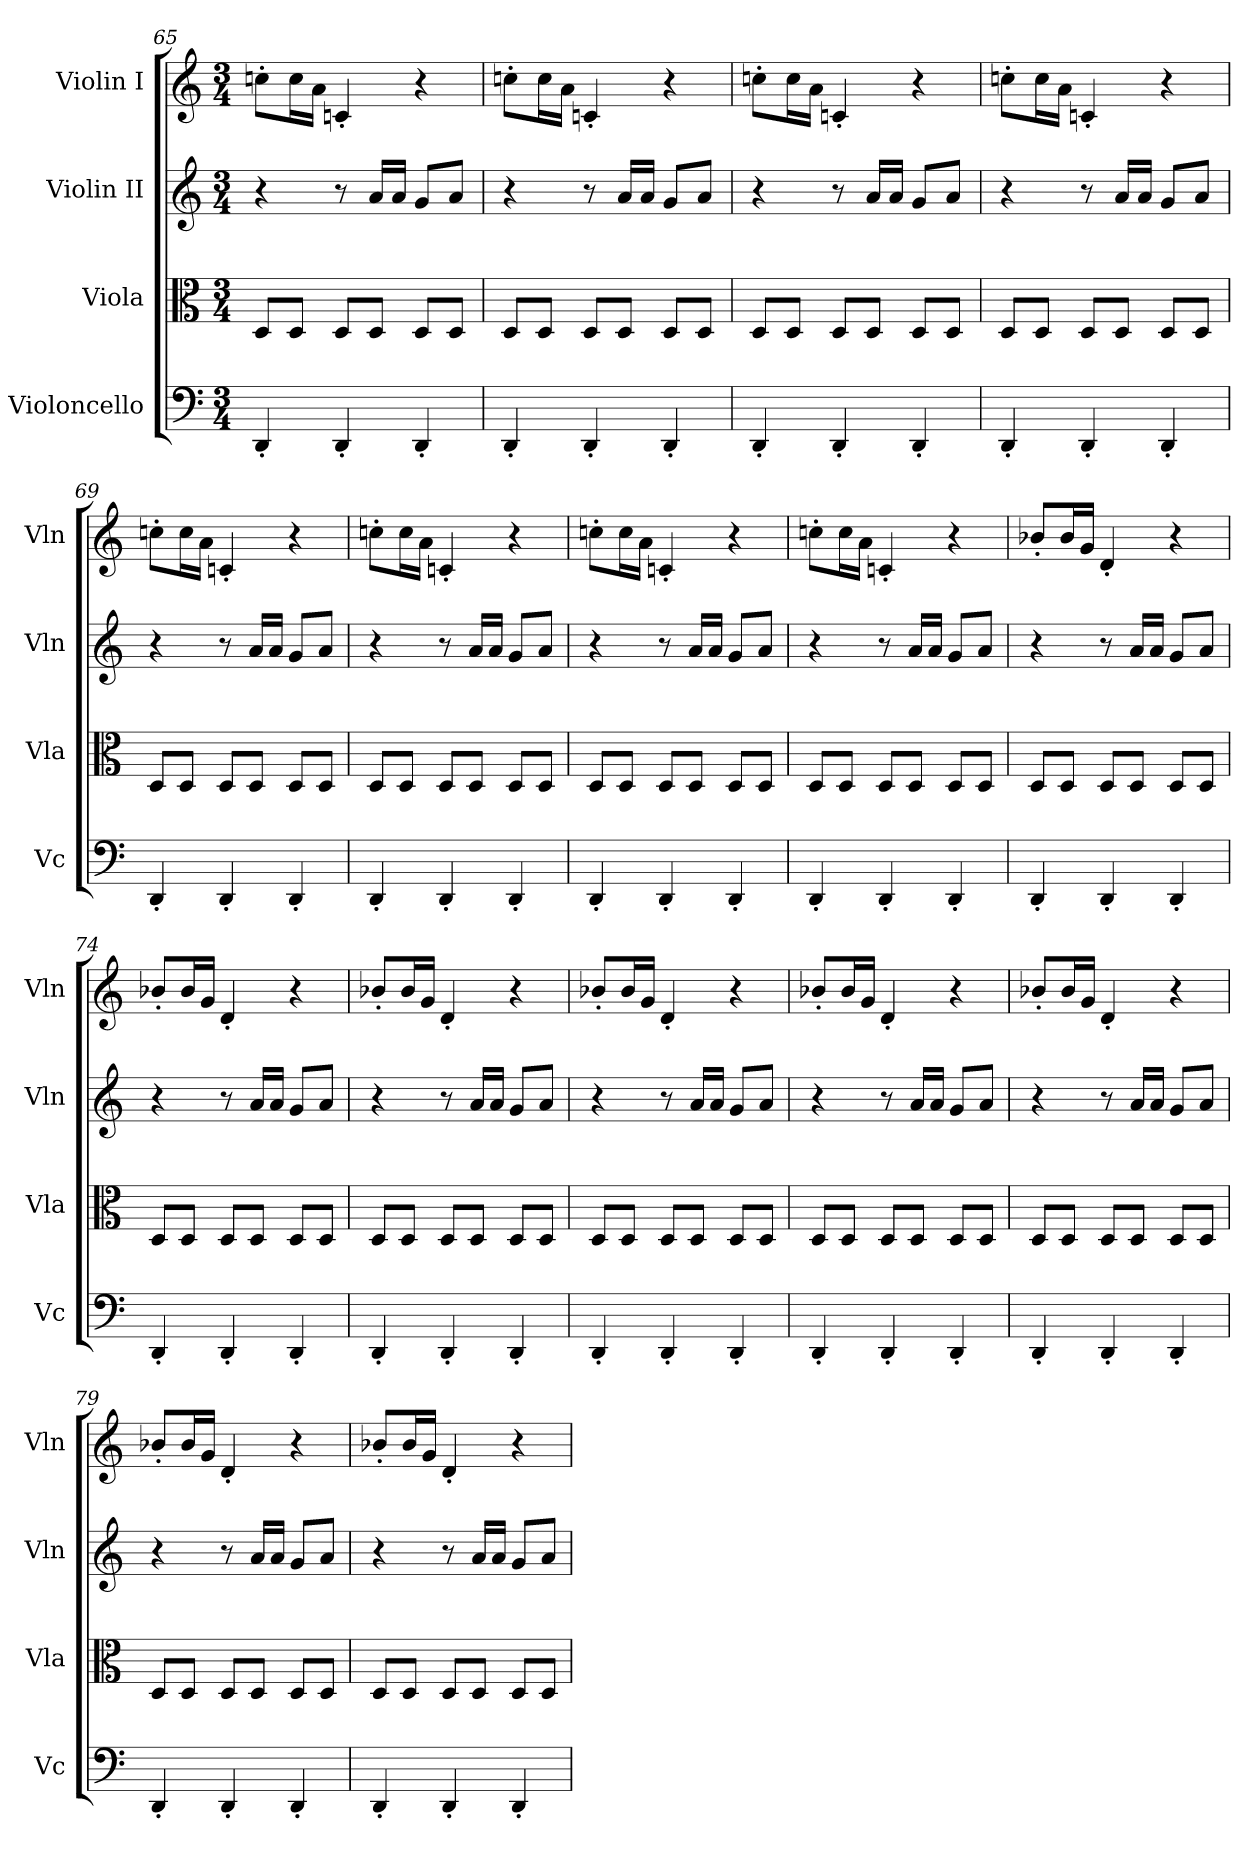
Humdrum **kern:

**kern	**kern	**kern	**kern
*part4	*part3	*part2	*part1
*staff4	*staff3	*staff2	*staff1
*I"Violoncello	*I"Viola	*I"Violin II	*I"Violin I
*I'Vc	*I'Vla	*I'Vln	*I'Vln
*clefF4	*clefC3	*clefG2	*clefG2
*k[]	*k[]	*k[]	*k[]
*M3/4	*M3/4	*M3/4	*M3/4
=65	=65	=65	=65
4DD'/	8D/L	4r	8ccn'\L
.	8D/J	.	16cc\L
.	.	.	16a\JJ
4DD'/	8D/L	8r	4cn'/
.	8D/J	16a/LL	.
.	.	16a/JJ	.
4DD'/	8D/L	8g/L	4r
.	8D/J	8a/J	.
=66	=66	=66	=66
4DD'/	8D/L	4r	8ccn'\L
.	8D/J	.	16cc\L
.	.	.	16a\JJ
4DD'/	8D/L	8r	4cn'/
.	8D/J	16a/LL	.
.	.	16a/JJ	.
4DD'/	8D/L	8g/L	4r
.	8D/J	8a/J	.
!!LO:PB:g=z
=67	=67	=67	=67
4DD'/	8D/L	4r	8ccn'\L
.	8D/J	.	16cc\L
.	.	.	16a\JJ
4DD'/	8D/L	8r	4cn'/
.	8D/J	16a/LL	.
.	.	16a/JJ	.
4DD'/	8D/L	8g/L	4r
.	8D/J	8a/J	.
=68	=68	=68	=68
4DD'/	8D/L	4r	8ccn'\L
.	8D/J	.	16cc\L
.	.	.	16a\JJ
4DD'/	8D/L	8r	4cn'/
.	8D/J	16a/LL	.
.	.	16a/JJ	.
4DD'/	8D/L	8g/L	4r
.	8D/J	8a/J	.
=69	=69	=69	=69
4DD'/	8D/L	4r	8ccn'\L
.	8D/J	.	16cc\L
.	.	.	16a\JJ
4DD'/	8D/L	8r	4cn'/
.	8D/J	16a/LL	.
.	.	16a/JJ	.
4DD'/	8D/L	8g/L	4r
.	8D/J	8a/J	.
=70	=70	=70	=70
4DD'/	8D/L	4r	8ccn'\L
.	8D/J	.	16cc\L
.	.	.	16a\JJ
4DD'/	8D/L	8r	4cn'/
.	8D/J	16a/LL	.
.	.	16a/JJ	.
4DD'/	8D/L	8g/L	4r
.	8D/J	8a/J	.
!!LO:LB:g=z
=71	=71	=71	=71
4DD'/	8D/L	4r	8ccn'\L
.	8D/J	.	16cc\L
.	.	.	16a\JJ
4DD'/	8D/L	8r	4cn'/
.	8D/J	16a/LL	.
.	.	16a/JJ	.
4DD'/	8D/L	8g/L	4r
.	8D/J	8a/J	.
=72	=72	=72	=72
4DD'/	8D/L	4r	8ccn'\L
.	8D/J	.	16cc\L
.	.	.	16a\JJ
4DD'/	8D/L	8r	4cn'/
.	8D/J	16a/LL	.
.	.	16a/JJ	.
4DD'/	8D/L	8g/L	4r
.	8D/J	8a/J	.
=73	=73	=73	=73
4DD'/	8D/L	4r	8b-X'/L
.	8D/J	.	16b-/L
.	.	.	16g/JJ
4DD'/	8D/L	8r	4d'/
.	8D/J	16a/LL	.
.	.	16a/JJ	.
4DD'/	8D/L	8g/L	4r
.	8D/J	8a/J	.
=74	=74	=74	=74
4DD'/	8D/L	4r	8b-X'/L
.	8D/J	.	16b-/L
.	.	.	16g/JJ
4DD'/	8D/L	8r	4d'/
.	8D/J	16a/LL	.
.	.	16a/JJ	.
4DD'/	8D/L	8g/L	4r
.	8D/J	8a/J	.
=75	=75	=75	=75
4DD'/	8D/L	4r	8b-X'/L
.	8D/J	.	16b-/L
.	.	.	16g/JJ
4DD'/	8D/L	8r	4d'/
.	8D/J	16a/LL	.
.	.	16a/JJ	.
4DD'/	8D/L	8g/L	4r
.	8D/J	8a/J	.
!!LO:LB:g=z
=76	=76	=76	=76
4DD'/	8D/L	4r	8b-X'/L
.	8D/J	.	16b-/L
.	.	.	16g/JJ
4DD'/	8D/L	8r	4d'/
.	8D/J	16a/LL	.
.	.	16a/JJ	.
4DD'/	8D/L	8g/L	4r
.	8D/J	8a/J	.
=77	=77	=77	=77
4DD'/	8D/L	4r	8b-X'/L
.	8D/J	.	16b-/L
.	.	.	16g/JJ
4DD'/	8D/L	8r	4d'/
.	8D/J	16a/LL	.
.	.	16a/JJ	.
4DD'/	8D/L	8g/L	4r
.	8D/J	8a/J	.
=78	=78	=78	=78
4DD'/	8D/L	4r	8b-X'/L
.	8D/J	.	16b-/L
.	.	.	16g/JJ
4DD'/	8D/L	8r	4d'/
.	8D/J	16a/LL	.
.	.	16a/JJ	.
4DD'/	8D/L	8g/L	4r
.	8D/J	8a/J	.
=79	=79	=79	=79
4DD'/	8D/L	4r	8b-X'/L
.	8D/J	.	16b-/L
.	.	.	16g/JJ
4DD'/	8D/L	8r	4d'/
.	8D/J	16a/LL	.
.	.	16a/JJ	.
4DD'/	8D/L	8g/L	4r
.	8D/J	8a/J	.
=80	=80	=80	=80
4DD'/	8D/L	4r	8b-X'/L
.	8D/J	.	16b-/L
.	.	.	16g/JJ
4DD'/	8D/L	8r	4d'/
.	8D/J	16a/LL	.
.	.	16a/JJ	.
4DD'/	8D/L	8g/L	4r
.	8D/J	8a/J	.
=	=	=	=
*-	*-	*-	*-
